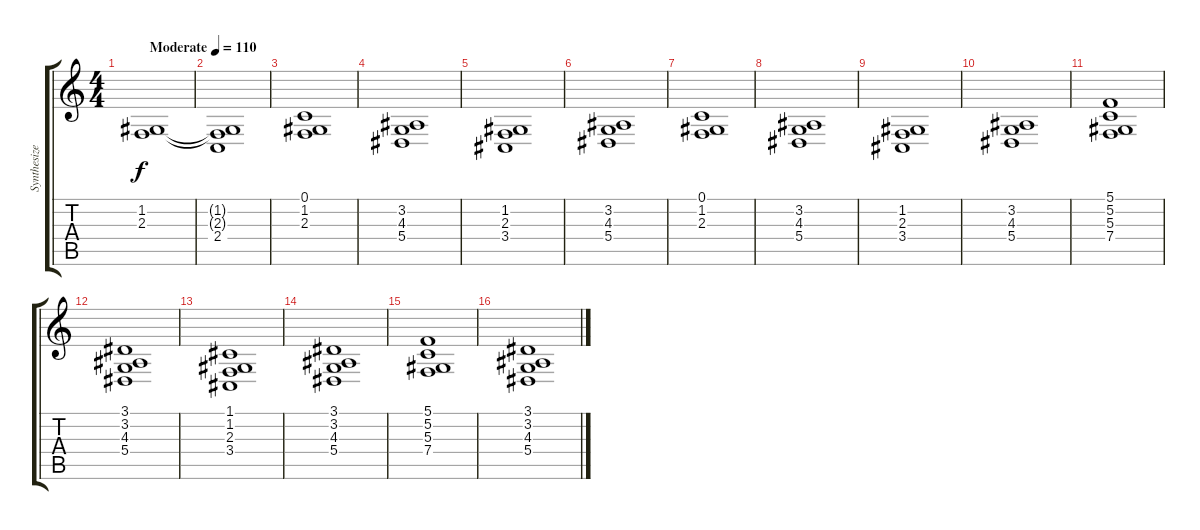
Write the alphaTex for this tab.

\track ("Synthesizer 1" "Synthesize") {instrument fx7echoes}
\staff {score tabs}
\tuning (C4 G3 Eb3 Bb2 F2 C2) {hide}
\ts (4 4)
\tempo (110 "Moderate")
\clef g2
\ks c
(1.2 2.3).1{dy f instrument fx7echoes} |
(1.2{t} 2.3{t} 2.4).1 |
(0.1 1.2 2.3).1 |
(3.2 4.3 5.4).1 |
(1.2 2.3 3.4).1 |
(3.2 4.3 5.4).1 |
(0.1 1.2 2.3).1 |
(3.2 4.3 5.4).1 |
(1.2 2.3 3.4).1 |
(3.2 4.3 5.4).1 |
(5.1 5.2 5.3 7.4).1 |
(3.1 3.2 4.3 5.4).1 |
(1.1 1.2 2.3 3.4).1 |
(3.1 3.2 4.3 5.4).1 |
(5.1 5.2 5.3 7.4).1 |
(3.1 3.2 4.3 5.4).1
